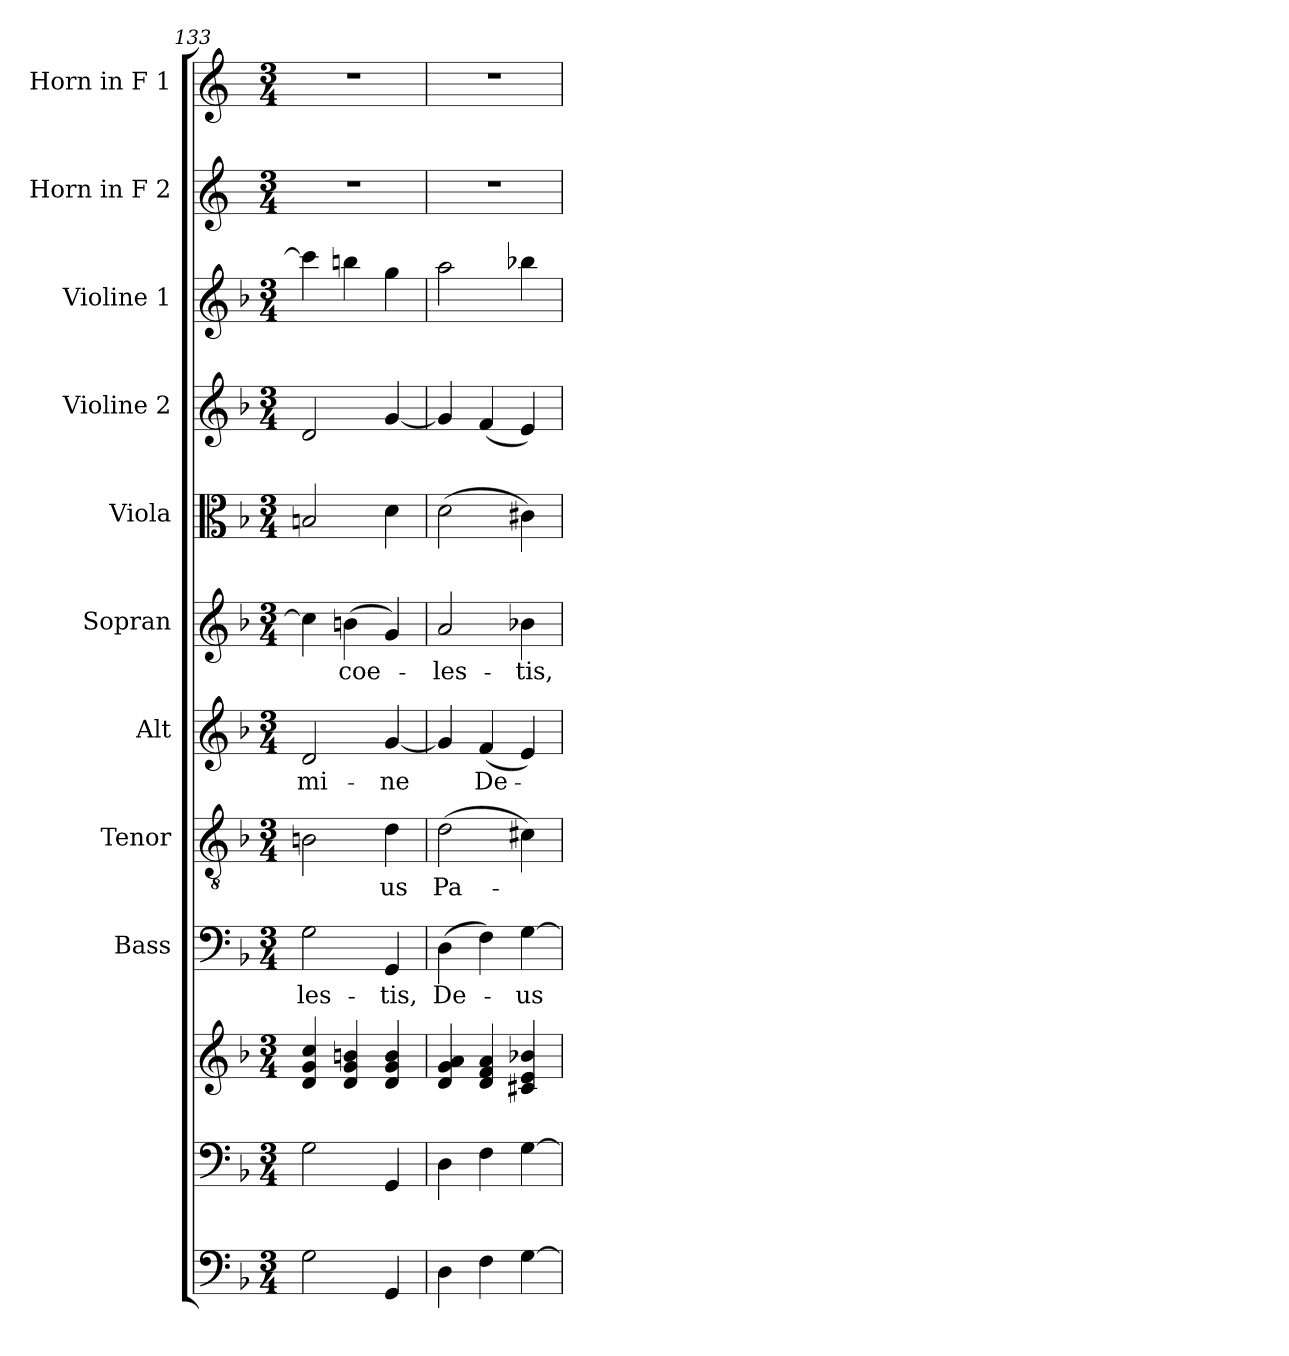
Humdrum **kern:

**kern	**kern	**kern	**kern	**text	**kern	**text	**kern	**text	**kern	**text	**kern	**kern	**kern	**kern	**kern
*part11	*part10	*part10	*part9	*part9	*part8	*part8	*part7	*part7	*part6	*part6	*part5	*part4	*part3	*part2	*part1
*staff12	*staff11	*staff10	*staff9	*staff9	*staff8	*staff8	*staff7	*staff7	*staff6	*staff6	*staff5	*staff4	*staff3	*staff2	*staff1
*	*	*	*I"Bass	*	*I"Tenor	*	*I"Alt	*	*I"Sopran	*	*I"Viola	*I"Violine 2	*I"Violine 1	*I"Horn in F 2	*I"Horn in F 1
*	*	*	*I'B.	*	*I'T.	*	*I'A.	*	*I'S.	*	*I'Vla.	*I'Vl. 2	*I'Vl. 1	*	*
*clefF4	*clefF4	*clefG2	*clefF4	*	*clefGv2	*	*clefG2	*	*clefG2	*	*clefC3	*clefG2	*clefG2	*clefG2	*clefG2
*ITrd7c12	*	*	*	*	*	*	*	*	*	*	*	*	*	*ITrd4c7	*ITrd4c7
*k[b-]	*k[b-]	*k[b-]	*k[b-]	*	*k[b-]	*	*k[b-]	*	*k[b-]	*	*k[b-]	*k[b-]	*k[b-]	*k[b-]	*k[b-]
*F:	*F:	*F:	*F:	*	*F:	*	*F:	*	*F:	*	*F:	*F:	*F:	*F:	*F:
*M3/4	*M3/4	*M3/4	*M3/4	*	*M3/4	*	*M3/4	*	*M3/4	*	*M3/4	*M3/4	*M3/4	*M3/4	*M3/4
=133	=133	=133	=133	=133	=133	=133	=133	=133	=133	=133	=133	=133	=133	=133	=133
!	!	!	!	!LO:LY:b	!	!	!	!LO:LY:b	!	!	!	!	!	!	!
2GG\	2G\	4d/ 4g/ 4cc/	2G\	-les-	2Bn\	.	2d/	-mi-	4cc\]	.	2Bn/	2d/	4ccc\]	2.r	2.r
!	!	!	!	!	!	!	!	!	!	!LO:LY:b	!	!	!	!	!
.	.	4d/ 4g/ 4bn/	.	.	.	.	.	.	(>4bn\	coe-	.	.	4bbn\	.	.
!	!	!	!	!LO:LY:b	!	!LO:LY:b	!	!LO:LY:b	!	!	!	!	!	!	!
4GGG/	4GG/	4d/ 4g/ 4b/	4GG/	-tis,	4d\	-us	[4g/	-ne	4g/)	.	4d\	[4g/	4gg\	.	.
=134	=134	=134	=134	=134	=134	=134	=134	=134	=134	=134	=134	=134	=134	=134	=134
!	!	!	!	!LO:LY:b	!	!LO:LY:b	!	!	!	!LO:LY:b	!	!	!	!	!
4DD\	4D\	4d/ 4g/ 4a/	(>4D\	De-	(>2d\	Pa-	4g/]	.	2a/	-les-	(>2d\	4g/]	2aa\	2.r	2.r
!	!	!	!	!	!	!	!	!LO:LY:b	!	!	!	!	!	!	!
4FF\	4F\	4d/ 4f/ 4a/	4F\)	.	.	.	(<4f/	De-	.	.	.	(<4f/	.	.	.
!	!	!	!	!LO:LY:b	!	!	!	!	!	!LO:LY:b	!	!	!	!	!
[4GG\	[4G\	4c#X/ 4e/ 4b-X/	[4G\	-us	4c#X\)	.	4e/)	.	4b-X\	-tis,	4c#X\)	4e/)	4bb-X\	.	.
=	=	=	=	=	=	=	=	=	=	=	=	=	=	=	=
*-	*-	*-	*-	*-	*-	*-	*-	*-	*-	*-	*-	*-	*-	*-	*-
